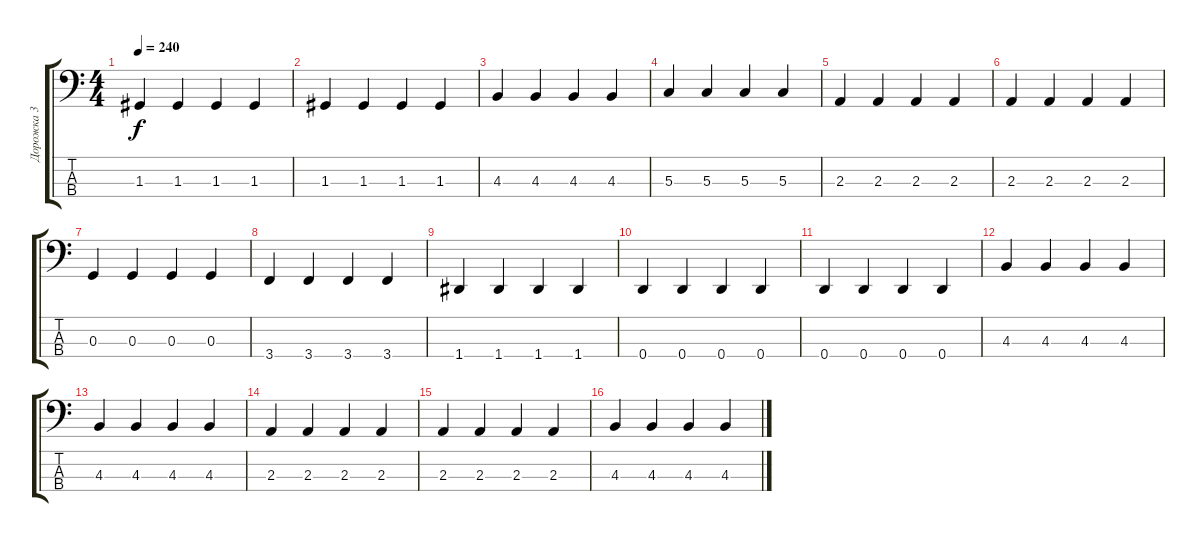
\track ("Дорожка 3" "Дорожка 3") {instrument electricbassfinger}
\staff {score tabs}
\tuning (F2 C2 G1 D1) {hide}
\ts (4 4)
\tempo 240
\clef f4
\ks c
1.3.4{dy f} 1.3.4 1.3.4 1.3.4 |
1.3.4 1.3.4 1.3.4 1.3.4 |
4.3.4 4.3.4 4.3.4 4.3.4 |
5.3.4 5.3.4 5.3.4 5.3.4 |
2.3.4 2.3.4 2.3.4 2.3.4 |
2.3.4 2.3.4 2.3.4 2.3.4 |
0.3.4 0.3.4 0.3.4 0.3.4 |
3.4.4 3.4.4 3.4.4 3.4.4 |
1.4.4 1.4.4 1.4.4 1.4.4 |
0.4.4 0.4.4 0.4.4 0.4.4 |
0.4.4 0.4.4 0.4.4 0.4.4 |
4.3.4 4.3.4 4.3.4 4.3.4 |
4.3.4 4.3.4 4.3.4 4.3.4 |
2.3.4 2.3.4 2.3.4 2.3.4 |
2.3.4 2.3.4 2.3.4 2.3.4 |
4.3.4 4.3.4 4.3.4 4.3.4
